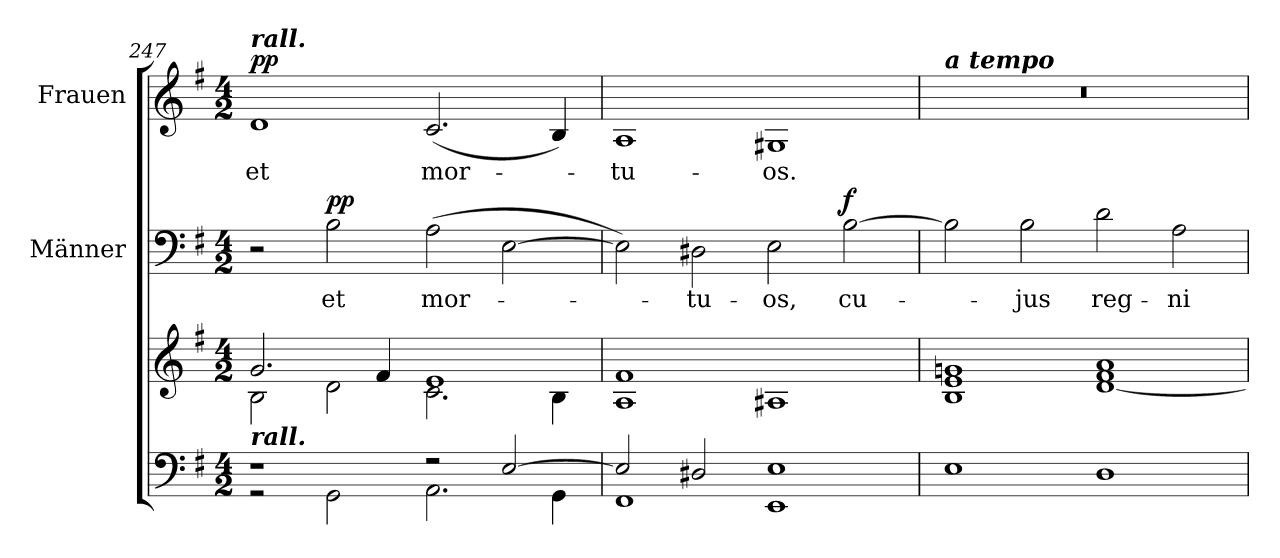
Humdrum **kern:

**kern	**kern	**kern	**text	**dynam	**kern	**text	**dynam
*part3	*part3	*part2	*part2	*part2	*part1	*part1	*part1
*staff4	*staff3	*staff2	*staff2	*staff2	*staff1	*staff1	*staff1
*	*	*I"Männer	*	*	*I"Frauen	*	*
!!LO:LB:g=z
*clefF4	*clefG2	*clefF4	*	*	*clefG2	*	*
*k[f#]	*k[f#]	*k[f#]	*	*	*k[f#]	*	*
*G:	*G:	*G:	*	*	*G:	*	*
*M4/2	*M4/2	*M4/2	*	*	*M4/2	*	*
=247	=247	=247	=247	=247	=247	=247	=247
*^	*^	*	*	*	*	*	*
!	!	!	!	!	!	!	!LO:TX:a:Bi:t=rall.	!	!
!	!	!LO:TX:b:Bi:t=rall.	!	!	!	!	!	!	!
!	!	!	!	!	!	!	!	!LO:LY:b	!LO:DY:a
1r	2rGG	2.g/	2B\	2r	.	.	1d	et	pp
!	!	!	!	!	!LO:LY:b	!LO:DY:a	!	!	!
.	2GG\	.	2d\	2B\	et	pp	.	.	.
.	.	4f#/	.	.	.	.	.	.	.
!	!	!	!	!	!LO:LY:b	!	!	!LO:LY:b	!
2r	2.AA\	1e	2.c\	(>2A\	mor-	.	(<2.c/	mor-	.
[>2E/	.	.	.	[2E\	.	.	.	.	.
.	4GG\	.	4B\	.	.	.	4B/)	.	.
=248	=248	=248	=248	=248	=248	=248	=248	=248	=248
!	!	!	!	!	!	!	!	!LO:LY:b	!
2E/]	1FF#	1f#	1A	2E\])	.	.	1A	-tu-	.
!	!	!	!	!	!LO:LY:b	!	!	!	!
2D#X/	.	.	.	2D#X\	-tu-	.	.	.	.
!	!	!	!	!	!LO:LY:b	!	!	!LO:LY:b	!
1E	1EE	1A#X	1ryy	2E\	-os,	.	1G#X	-os.	.
!	!	!	!	!	!LO:LY:b	!LO:DY:a	!	!	!
.	.	.	.	[2B\	cu-	f	.	.	.
*v	*v	*	*	*	*	*	*	*	*
=249	=249	=249	=249	=249	=249	=249	=249	=249
!	!	!	!	!	!	!LO:TX:a:Bi:t=a tempo	!	!
1E	1gn	1B 1e	2B\]	.	.	0r	.	.
!	!	!	!	!LO:LY:b	!	!	!	!
.	.	.	2B\	-jus	.	.	.	.
!	!	!	!	!LO:LY:b	!	!	!	!
1D	1a	[<1d 1f#	2d\	reg-	.	.	.	.
!	!	!	!	!LO:LY:b	!	!	!	!
.	.	.	2A\	-ni	.	.	.	.
*	*v	*v	*	*	*	*	*	*
=	=	=	=	=	=	=	=
*-	*-	*-	*-	*-	*-	*-	*-
